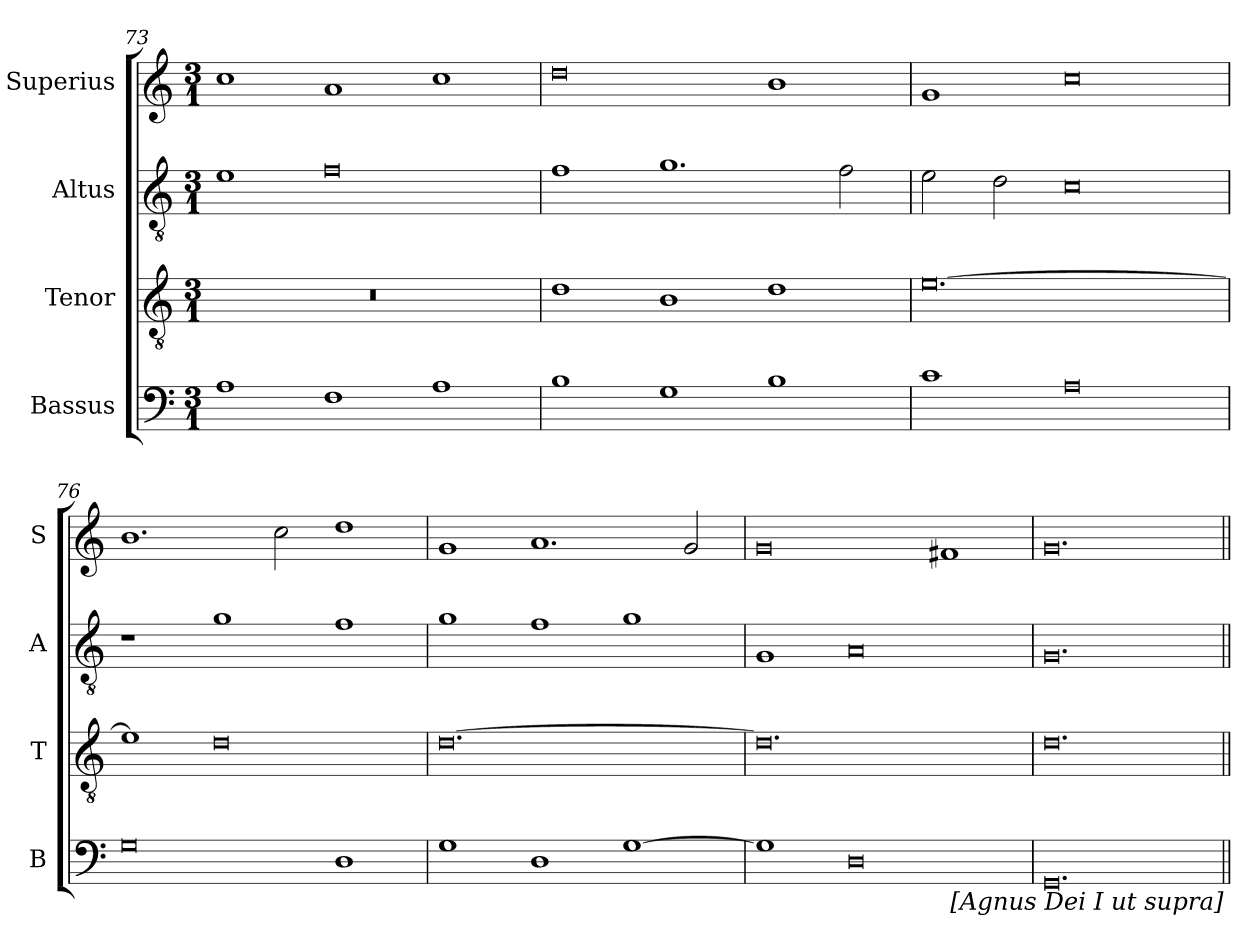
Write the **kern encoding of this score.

**kern	**kern	**kern	**kern
*part4	*part3	*part2	*part1
*staff4	*staff3	*staff2	*staff1
*I"Bassus	*I"Tenor	*I"Altus	*I"Superius
*I'B	*I'T	*I'A	*I'S
*clefF4	*clefGv2	*clefGv2	*clefG2
*k[]	*k[]	*k[]	*k[]
*M3/1	*M3/1	*M3/1	*M3/1
=73	=73	=73	=73
1A	0.r	1e	1cc
1F	.	0f	1a
1A	.	.	1cc
=74	=74	=74	=74
1B	1d	1f	0dd
1G	1B	1.g	.
1B	1d	.	1b
.	.	2f\	.
=75	=75	=75	=75
1c	[0.e	2e\	1g
.	.	2d\	.
0A	.	0c	0cc
=76	=76	=76	=76
0G	1e]	1r	1.b
.	0d	1g	.
.	.	.	2cc\
1D	.	1f	1dd
=77	=77	=77	=77
1G	[0.d	1g	1g
1D	.	1f	1.a
[1G	.	1g	.
.	.	.	2g/
=78	=78	=78	=78
1G]	0.d]	1G	0g
0D	.	0A	.
.	.	.	1f#X
=79	=79	=79	=79
0.GG	0.d	0.G	0.g
!LO:TX:b:i:rj:t=[Agnus Dei I ut supra]	!	!	!
=||	=||	=||	=||
*-	*-	*-	*-
